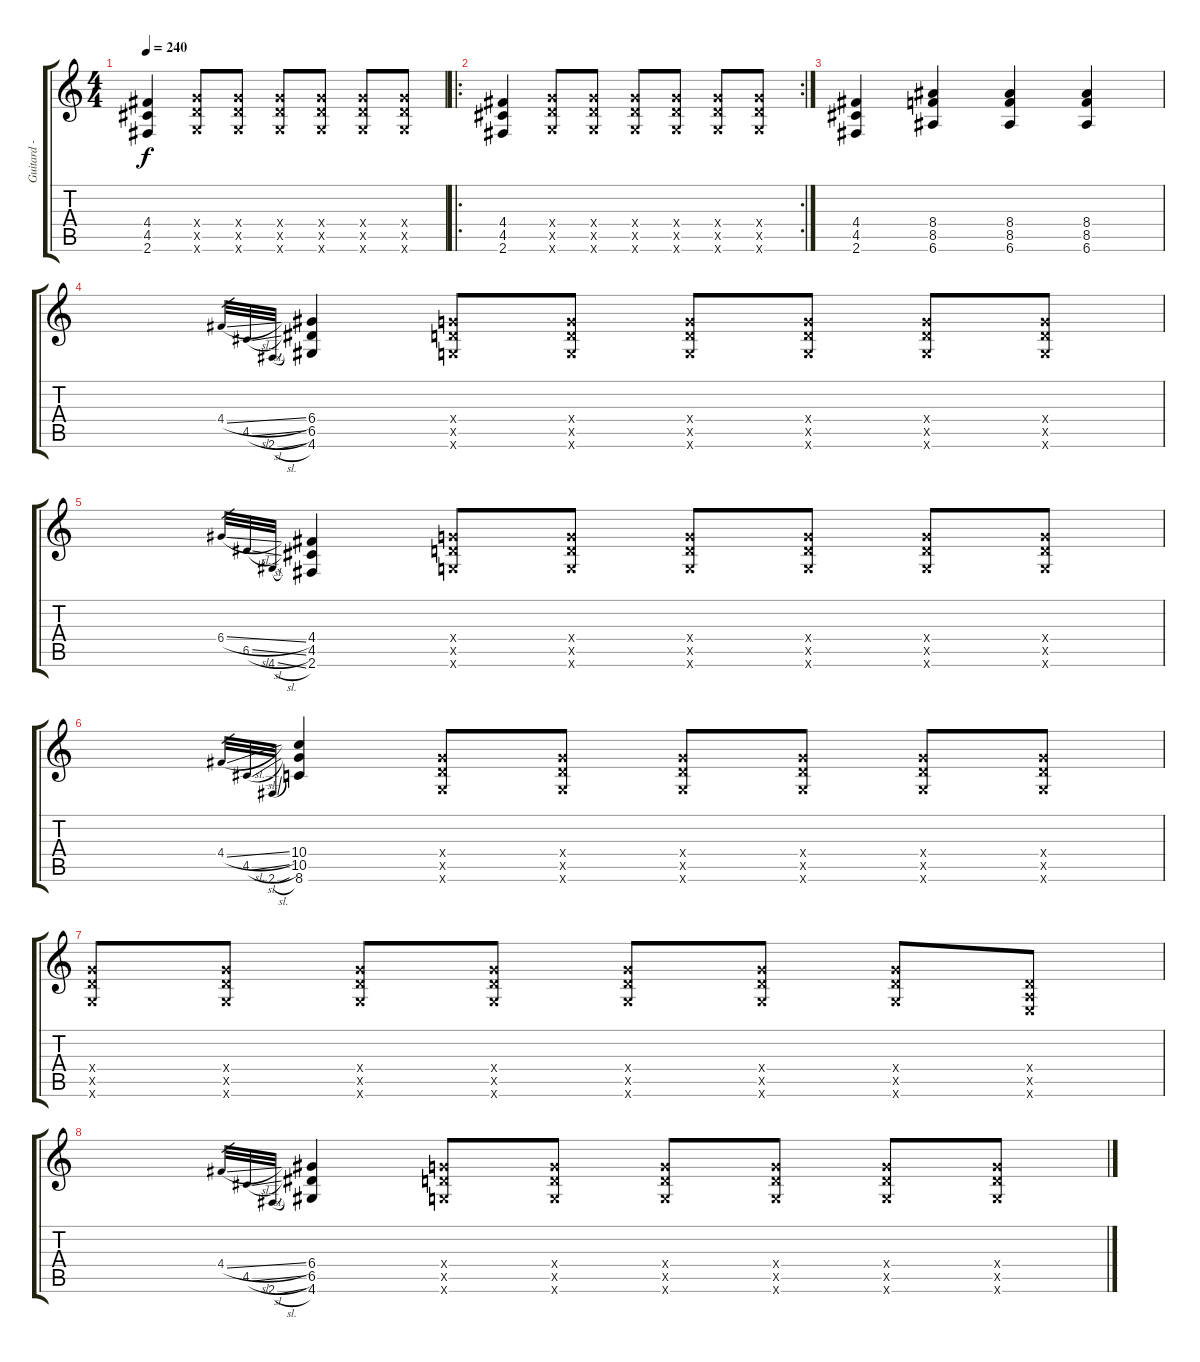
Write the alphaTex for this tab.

\track ("Guitard - Yves" "Guitard - ") {instrument overdrivenguitar}
\staff {score tabs}
\tuning (E4 B3 G3 D3 A2 E2) {hide}
\ts (4 4)
\tempo 240
\clef g2
\ks c
(4.4 4.5 2.6).4{dy f} (5.4{x} 5.5{x} 3.6{x}).8 (5.4{x} 5.5{x} 3.6{x}).8 (5.4{x} 5.5{x} 3.6{x}).8 (5.4{x} 5.5{x} 3.6{x}).8 (5.4{x} 5.5{x} 3.6{x}).8 (5.4{x} 5.5{x} 3.6{x}).8 |
\ro
\rc 2
(4.4 4.5 2.6).4 (5.4{x} 5.5{x} 3.6{x}).8 (5.4{x} 5.5{x} 3.6{x}).8 (5.4{x} 5.5{x} 3.6{x}).8 (5.4{x} 5.5{x} 3.6{x}).8 (5.4{x} 5.5{x} 3.6{x}).8 (5.4{x} 5.5{x} 3.6{x}).8 |
(4.4 4.5 2.6).4 (8.4 8.5 6.6).4 (8.4 8.5 6.6).4 (8.4 8.5 6.6).4 |
4.4{sl}.32{gr} 4.5{sl}.32{gr} 2.6{sl}.32{gr} (6.4 6.5 4.6).4 (5.4{x} 5.5{x} 3.6{x}).8 (5.4{x} 5.5{x} 3.6{x}).8 (5.4{x} 5.5{x} 3.6{x}).8 (5.4{x} 5.5{x} 3.6{x}).8 (5.4{x} 5.5{x} 3.6{x}).8 (5.4{x} 5.5{x} 3.6{x}).8 |
6.4{sl}.32{gr} 6.5{sl}.32{gr} 4.6{sl}.32{gr} (4.4 4.5 2.6).4 (5.4{x} 5.5{x} 3.6{x}).8 (5.4{x} 5.5{x} 3.6{x}).8 (5.4{x} 5.5{x} 3.6{x}).8 (5.4{x} 5.5{x} 3.6{x}).8 (5.4{x} 5.5{x} 3.6{x}).8 (5.4{x} 5.5{x} 3.6{x}).8 |
4.4{sl}.32{gr} 4.5{sl}.32{gr} 2.6{sl}.32{gr} (10.4 10.5 8.6).4 (5.4{x} 5.5{x} 3.6{x}).8 (5.4{x} 5.5{x} 3.6{x}).8 (5.4{x} 5.5{x} 3.6{x}).8 (5.4{x} 5.5{x} 3.6{x}).8 (5.4{x} 5.5{x} 3.6{x}).8 (5.4{x} 5.5{x} 3.6{x}).8 |
(5.4{x} 5.5{x} 3.6{x}).8 (5.4{x} 5.5{x} 3.6{x}).8 (5.4{x} 5.5{x} 3.6{x}).8 (5.4{x} 5.5{x} 3.6{x}).8 (5.4{x} 5.5{x} 3.6{x}).8 (5.4{x} 5.5{x} 3.6{x}).8 (5.4{x} 5.5{x} 3.6{x}).8 (0.4{x} 0.5{x} 0.6{x}).8 |
4.4{sl}.32{gr} 4.5{sl}.32{gr} 2.6{sl}.32{gr} (6.4 6.5 4.6).4 (5.4{x} 5.5{x} 3.6{x}).8 (5.4{x} 5.5{x} 3.6{x}).8 (5.4{x} 5.5{x} 3.6{x}).8 (5.4{x} 5.5{x} 3.6{x}).8 (5.4{x} 5.5{x} 3.6{x}).8 (5.4{x} 5.5{x} 3.6{x}).8
